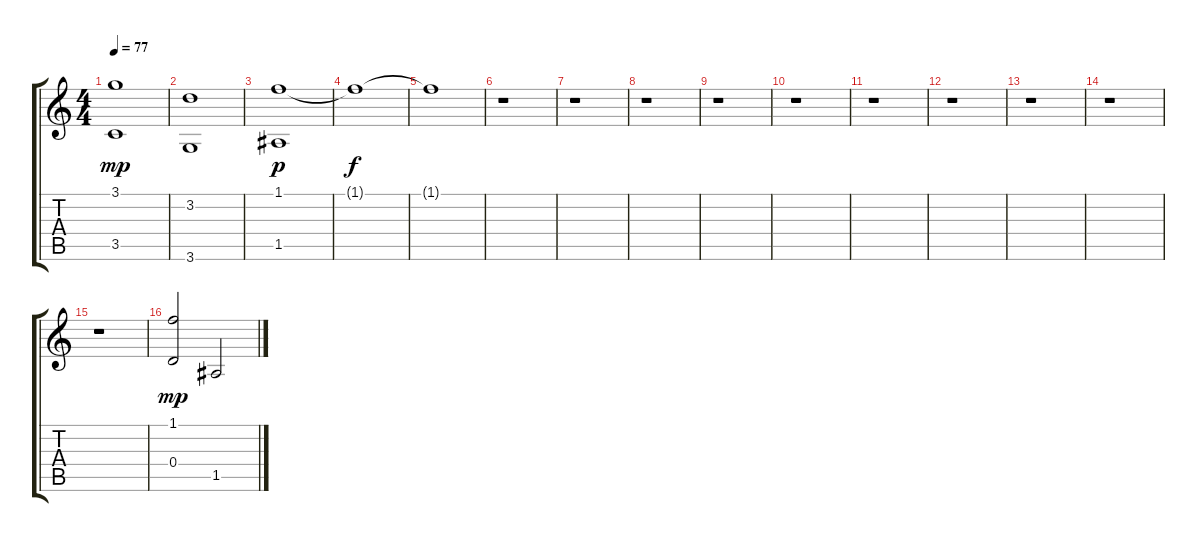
\track "" {instrument distortionguitar}
\staff {score tabs}
\tuning (E4 B3 G3 D3 A2 E2) {hide}
\ts (4 4)
\tempo 77
\clef g2
\ks c
(3.1 3.5).1{dy mp} |
(3.2 3.6).1 |
(1.1 1.5).1{dy p} |
1.1{t}.1{dy f} |
1.1{t}.1 |
r.1 |
r.1 |
r.1 |
r.1 |
r.1 |
r.1 |
r.1 |
r.1 |
r.1 |
r.1 |
(1.1 0.4).2{dy mp} 1.5.2
